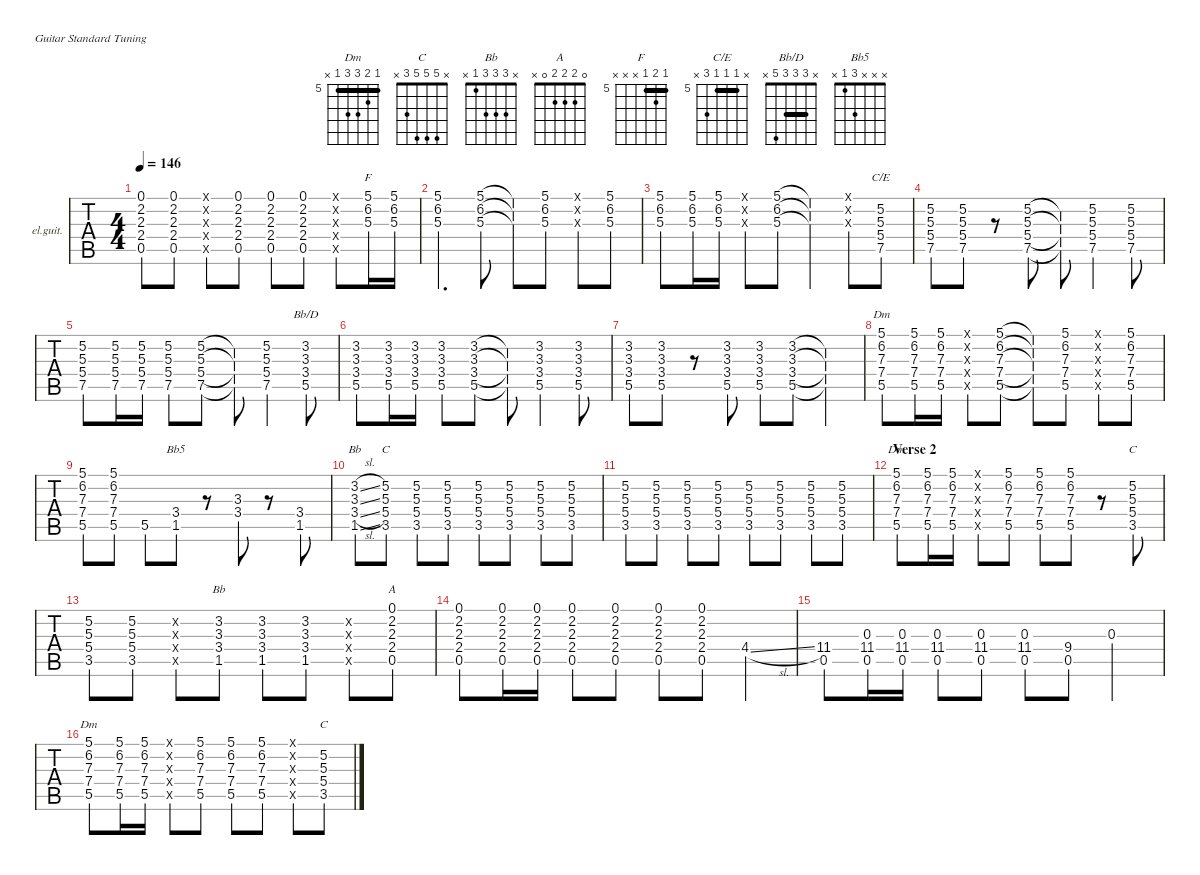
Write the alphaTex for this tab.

\hideDynamics
\bracketExtendMode nobrackets
\firstSystemTrackNameOrientation horizontal
\otherSystemsTrackNameOrientation horizontal
\track ("David - Strat" "el.guit.") {instrument electricguitarclean}
\staff {tabs}
\tuning (E4 B3 G3 D3 A2 E2)
\chord ("Dm" 5 6 7 7 5 x) {firstfret 5 showfingering false barre 5}
\chord ("C" x 5 5 5 3 x) {showfingering false}
\chord ("Bb" x 3 3 3 1 x) {showfingering false}
\chord ("A" 0 2 2 2 0 x) {showfingering false}
\chord ("F" 5 6 5 x x x) {firstfret 5 showfingering false barre 5}
\chord ("C/E" x 5 5 5 7 x) {firstfret 5 showfingering false barre (5 5)}
\chord ("Bb/D" x 3 3 3 5 x) {showfingering false barre (3 3)}
\chord ("Bb5" x x x 3 1 x) {showfingering false}
\ts (4 4)
\scale
1.10621
\tempo 146
\accidentals auto
\clef g2
\ottava regular
\simile none
\ks dminor
(0.1{acc forcenatural} 2.2{acc b} 2.3{acc forcenatural} 2.4{acc forcenatural} 0.5{acc forcenatural}).8{dy f} (0.1{acc forcenatural} 2.2{acc b} 2.3{acc forcenatural} 2.4{acc forcenatural} 0.5{acc forcenatural}).8 (0.1{st x acc forcenatural} 2.2{st x acc b} 2.3{st x acc forcenatural} 2.4{st x acc forcenatural} 0.5{st x acc forcenatural}).8 (0.1{acc forcenatural} 2.2{acc b} 2.3{acc forcenatural} 2.4{acc forcenatural} 0.5{acc forcenatural}).8 (0.1{acc forcenatural} 2.2{acc b} 2.3{acc forcenatural} 2.4{acc forcenatural} 0.5{acc forcenatural}).8 (0.1{st acc forcenatural} 2.2{st acc b} 2.3{st acc forcenatural} 2.4{st acc forcenatural} 0.5{st acc forcenatural}).8 (0.1{st x acc forcenatural} 2.2{st x acc b} 2.3{st x acc forcenatural} 2.4{st x acc forcenatural} 0.5{st x acc forcenatural}).8 (5.1{acc forcenatural} 6.2{acc forcenatural} 5.3{acc forcenatural}).16{ch "F" beam Up} (5.1{acc forcenatural} 6.2{acc forcenatural} 5.3{acc forcenatural}).16{beam Up} |
\scale
0.938505 (5.1{acc forcenatural} 6.2{acc forcenatural} 5.3{acc forcenatural}).4{d beam Down} (5.1{acc forcenatural} 6.2{acc forcenatural} 5.3{acc forcenatural}).8{beam Down} (5.1{t acc forcenatural} 6.2{t acc forcenatural} 5.3{t acc forcenatural}).8{beam Down} (5.1{acc forcenatural} 6.2{acc forcenatural} 5.3{acc forcenatural}).8{beam Down} (5.1{x acc forcenatural} 6.2{x acc forcenatural} 5.3{x acc forcenatural}).8{beam Down} (5.1{acc forcenatural} 6.2{acc forcenatural} 5.3{acc forcenatural}).8{beam Down} |
(5.1{acc forcenatural} 6.2{acc forcenatural} 5.3{acc forcenatural}).8{beam Down} (5.1{acc forcenatural} 6.2{acc forcenatural} 5.3{acc forcenatural}).16{beam Down} (5.1{acc forcenatural} 6.2{acc forcenatural} 5.3{acc forcenatural}).16{beam Down} (5.1{st x acc forcenatural} 6.2{st x acc forcenatural} 5.3{st x acc forcenatural}).8{beam Down} (5.1{acc forcenatural} 6.2{acc forcenatural} 5.3{acc forcenatural}).8{beam Down} (5.1{t acc forcenatural} 6.2{t acc forcenatural} 5.3{t acc forcenatural}).4{beam Down} (5.1{x acc forcenatural} 6.2{x acc forcenatural} 5.3{x acc forcenatural}).8{beam Down} (5.2{acc forcenatural} 5.3{acc forcenatural} 5.4{acc forcenatural} 7.5{acc forcenatural}).8{ch "C/E" beam Down} |
(5.2{acc forcenatural} 5.3{acc forcenatural} 5.4{acc forcenatural} 7.5{acc forcenatural}).8{beam Up} (5.2{acc forcenatural} 5.3{acc forcenatural} 5.4{acc forcenatural} 7.5{acc forcenatural}).8{beam Up} r.8{beam Up} (5.2{acc forcenatural} 5.3{acc forcenatural} 5.4{acc forcenatural} 7.5{acc forcenatural}).8{beam Up} (5.2{t acc forcenatural} 5.3{t acc forcenatural} 5.4{t acc forcenatural} 7.5{t acc forcenatural}).8{beam Up} (5.2{acc forcenatural} 5.3{acc forcenatural} 5.4{acc forcenatural} 7.5{acc forcenatural}).4{beam Up} (5.2{acc forcenatural} 5.3{acc forcenatural} 5.4{acc forcenatural} 7.5{acc forcenatural}).8{beam Up} |
(5.2{acc forcenatural} 5.3{acc forcenatural} 5.4{acc forcenatural} 7.5{acc forcenatural}).8{beam Up} (5.2{acc forcenatural} 5.3{acc forcenatural} 5.4{acc forcenatural} 7.5{acc forcenatural}).16{beam Up} (5.2{acc forcenatural} 5.3{acc forcenatural} 5.4{acc forcenatural} 7.5{acc forcenatural}).16{beam Up} (5.2{st acc forcenatural} 5.3{st acc forcenatural} 5.4{st acc forcenatural} 7.5{st acc forcenatural}).8{beam Up} (5.2{acc forcenatural} 5.3{acc forcenatural} 5.4{acc forcenatural} 7.5{acc forcenatural}).8{beam Up} (5.2{t acc forcenatural} 5.3{t acc forcenatural} 5.4{t acc forcenatural} 7.5{t acc forcenatural}).8{beam Up} (5.2{acc forcenatural} 5.3{acc forcenatural} 5.4{acc forcenatural} 7.5{acc forcenatural}).4{beam Up} (3.2{acc forcenatural} 3.3{acc b} 3.4{acc forcenatural} 5.5{acc forcenatural}).8{ch "Bb/D"} |
\scale
1.22627 (3.2{acc forcenatural} 3.3{acc b} 3.4{acc forcenatural} 5.5{acc forcenatural}).8 (3.2{acc forcenatural} 3.3{acc b} 3.4{acc forcenatural} 5.5{acc forcenatural}).16 (3.2{acc forcenatural} 3.3{acc b} 3.4{acc forcenatural} 5.5{acc forcenatural}).16 (3.2{st acc forcenatural} 3.3{st acc b} 3.4{st acc forcenatural} 5.5{st acc forcenatural}).8 (3.2{acc forcenatural} 3.3{acc b} 3.4{acc forcenatural} 5.5{acc forcenatural}).8 (3.2{t acc forcenatural} 3.3{t acc b} 3.4{t acc forcenatural} 5.5{t acc forcenatural}).8 (3.2{acc forcenatural} 3.3{acc b} 3.4{acc forcenatural} 5.5{acc forcenatural}).4 (3.2{acc forcenatural} 3.3{acc b} 3.4{acc forcenatural} 5.5{acc forcenatural}).8 |
\scale
0.948995 (3.2{acc forcenatural} 3.3{acc b} 3.4{acc forcenatural} 5.5{acc forcenatural}).8 (3.2{acc forcenatural} 3.3{acc b} 3.4{acc forcenatural} 5.5{acc forcenatural}).8 r.8{beam Up} (3.2{acc forcenatural} 3.3{acc b} 3.4{acc forcenatural} 5.5{acc forcenatural}).8 (3.2{acc forcenatural} 3.3{acc b} 3.4{acc forcenatural} 5.5{acc forcenatural}).8 (3.2{acc forcenatural} 3.3{acc b} 3.4{acc forcenatural} 5.5{acc forcenatural}).8 (3.2{t acc forcenatural} 3.3{t acc b} 3.4{t acc forcenatural} 5.5{t acc forcenatural}).4 |
\scale
0.824739 (5.1{acc forcenatural} 6.2{acc forcenatural} 7.3{acc forcenatural} 7.4{acc forcenatural} 5.5{acc forcenatural}).8{ch "Dm" beam Down} (5.1{acc forcenatural} 6.2{acc forcenatural} 7.3{acc forcenatural} 7.4{acc forcenatural} 5.5{acc forcenatural}).16{beam Down} (5.1{acc forcenatural} 6.2{acc forcenatural} 7.3{acc forcenatural} 7.4{acc forcenatural} 5.5{acc forcenatural}).16{beam Down} (5.1{st x acc forcenatural} 6.2{st x acc forcenatural} 7.3{st x acc forcenatural} 7.4{st x acc forcenatural} 5.5{st x acc forcenatural}).8{beam Down} (5.1{acc forcenatural} 6.2{acc forcenatural} 7.3{acc forcenatural} 7.4{acc forcenatural} 5.5{acc forcenatural}).8{beam Down} (5.1{t acc forcenatural} 6.2{t acc forcenatural} 7.3{t acc forcenatural} 7.4{t acc forcenatural} 5.5{t acc forcenatural}).8{beam Down} (5.1{acc forcenatural} 6.2{acc forcenatural} 7.3{acc forcenatural} 7.4{acc forcenatural} 5.5{acc forcenatural}).8{beam Down} (5.1{x acc forcenatural} 6.2{x acc forcenatural} 7.3{x acc forcenatural} 7.4{x acc forcenatural} 5.5{x acc forcenatural}).8{beam Down} (5.1{acc forcenatural} 6.2{acc forcenatural} 7.3{acc forcenatural} 7.4{acc forcenatural} 5.5{acc forcenatural}).8{beam Down} |
(5.1{acc forcenatural} 6.2{acc forcenatural} 7.3{acc forcenatural} 7.4{acc forcenatural} 5.5{acc forcenatural}).8{beam Down} (5.1{acc forcenatural} 6.2{acc forcenatural} 7.3{acc forcenatural} 7.4{acc forcenatural} 5.5{acc forcenatural}).8{beam Down} 5.5{st acc forcenatural}.8{beam Up} (3.4{st acc forcenatural} 1.5{st acc b}).8{ch "Bb5"} r.8{beam Up} (3.3{st acc b} 3.4{st acc forcenatural}).8 r.8{beam Up} (3.4{st acc forcenatural} 1.5{st acc b}).8 |
(3.2{sl acc forcenatural} 3.3{sl acc b} 3.4{sl acc forcenatural} 1.5{sl acc b}).8{ch "Bb"} (5.2{acc forcenatural} 5.3{acc forcenatural} 5.4{acc forcenatural} 3.5{acc forcenatural}).8{ch "C" beam Up} (5.2{acc forcenatural} 5.3{acc forcenatural} 5.4{acc forcenatural} 3.5{acc forcenatural}).8{beam Up} (5.2{acc forcenatural} 5.3{acc forcenatural} 5.4{acc forcenatural} 3.5{acc forcenatural}).8{beam Up} (5.2{acc forcenatural} 5.3{acc forcenatural} 5.4{acc forcenatural} 3.5{acc forcenatural}).8{beam Up} (5.2{acc forcenatural} 5.3{acc forcenatural} 5.4{acc forcenatural} 3.5{acc forcenatural}).8{beam Up} (5.2{acc forcenatural} 5.3{acc forcenatural} 5.4{acc forcenatural} 3.5{acc forcenatural}).8{beam Up} (5.2{acc forcenatural} 5.3{acc forcenatural} 5.4{acc forcenatural} 3.5{acc forcenatural}).8{beam Up} |
(5.2{acc forcenatural} 5.3{acc forcenatural} 5.4{acc forcenatural} 3.5{acc forcenatural}).8{beam Up} (5.2{acc forcenatural} 5.3{acc forcenatural} 5.4{acc forcenatural} 3.5{acc forcenatural}).8{beam Up} (5.2{acc forcenatural} 5.3{acc forcenatural} 5.4{acc forcenatural} 3.5{acc forcenatural}).8{beam Up} (5.2{acc forcenatural} 5.3{acc forcenatural} 5.4{acc forcenatural} 3.5{acc forcenatural}).8{beam Up} (5.2{acc forcenatural} 5.3{acc forcenatural} 5.4{acc forcenatural} 3.5{acc forcenatural}).8{beam Up} (5.2{acc forcenatural} 5.3{acc forcenatural} 5.4{acc forcenatural} 3.5{acc forcenatural}).8{beam Up} (5.2{acc forcenatural} 5.3{acc forcenatural} 5.4{acc forcenatural} 3.5{acc forcenatural}).8{beam Up} (5.2{acc forcenatural} 5.3{acc forcenatural} 5.4{acc forcenatural} 3.5{acc forcenatural}).8{beam Up} |
\section ("" "Verse 2")
\scale
1.19196 (5.1{acc forcenatural} 6.2{acc forcenatural} 7.3{acc forcenatural} 7.4{acc forcenatural} 5.5{acc forcenatural}).8{ch "Dm" beam Down} (5.1{acc forcenatural} 6.2{acc forcenatural} 7.3{acc forcenatural} 7.4{acc forcenatural} 5.5{acc forcenatural}).16{beam Down} (5.1{acc forcenatural} 6.2{acc forcenatural} 7.3{acc forcenatural} 7.4{acc forcenatural} 5.5{acc forcenatural}).16{beam Down} (5.1{st x acc forcenatural} 6.2{st x acc forcenatural} 7.3{st x acc forcenatural} 7.4{st x acc forcenatural} 5.5{st x acc forcenatural}).8{beam Down} (5.1{acc forcenatural} 6.2{acc forcenatural} 7.3{acc forcenatural} 7.4{acc forcenatural} 5.5{acc forcenatural}).8{beam Down} (5.1{acc forcenatural} 6.2{acc forcenatural} 7.3{acc forcenatural} 7.4{acc forcenatural} 5.5{acc forcenatural}).8{beam Down} (5.1{acc forcenatural} 6.2{acc forcenatural} 7.3{acc forcenatural} 7.4{acc forcenatural} 5.5{acc forcenatural}).8{beam Down} r.8{beam Down} (5.2{acc forcenatural} 5.3{acc forcenatural} 5.4{acc forcenatural} 3.5{acc forcenatural}).8{ch "C" beam Up} |
\scale
0.86031 (5.2{acc forcenatural} 5.3{acc forcenatural} 5.4{acc forcenatural} 3.5{acc forcenatural}).8{beam Up} (5.2{acc forcenatural} 5.3{acc forcenatural} 5.4{acc forcenatural} 3.5{acc forcenatural}).8{beam Up} (5.2{x acc forcenatural} 5.3{x acc forcenatural} 5.4{x acc forcenatural} 3.5{x acc forcenatural}).8{beam Up} (3.2{acc forcenatural} 3.3{acc b} 3.4{acc forcenatural} 1.5{acc b}).8{ch "Bb"} (3.2{acc forcenatural} 3.3{acc b} 3.4{acc forcenatural} 1.5{acc b}).8 (3.2{acc forcenatural} 3.3{acc b} 3.4{acc forcenatural} 1.5{acc b}).8 (3.2{x acc forcenatural} 3.3{x acc b} 3.4{x acc forcenatural} 1.5{x acc b}).8 (0.1{acc forcenatural} 2.2{acc b} 2.3{acc forcenatural} 2.4{acc forcenatural} 0.5{acc forcenatural}).8{ch "A"} |
\scale
0.947732 (0.1{acc forcenatural} 2.2{acc b} 2.3{acc forcenatural} 2.4{acc forcenatural} 0.5{acc forcenatural}).8{dy ff} (0.1{acc forcenatural} 2.2{acc b} 2.3{acc forcenatural} 2.4{acc forcenatural} 0.5{acc forcenatural}).16 (0.1{acc forcenatural} 2.2{acc b} 2.3{acc forcenatural} 2.4{acc forcenatural} 0.5{acc forcenatural}).16 (0.1{st acc forcenatural} 2.2{st acc b} 2.3{st acc forcenatural} 2.4{st acc forcenatural} 0.5{st acc forcenatural}).8 (0.1{acc forcenatural} 2.2{acc b} 2.3{acc forcenatural} 2.4{acc forcenatural} 0.5{acc forcenatural}).8 (0.1{acc forcenatural} 2.2{acc b} 2.3{acc forcenatural} 2.4{acc forcenatural} 0.5{acc forcenatural}).8 (0.1{acc forcenatural} 2.2{acc b} 2.3{acc forcenatural} 2.4{acc forcenatural} 0.5{acc forcenatural}).8 4.4{sl acc b}.4 |
\scale
0.642144 (11.4{acc b} 0.5{acc forcenatural}).8 (0.3{acc forcenatural} 11.4{acc b} 0.5{acc forcenatural}).16 (0.3{acc forcenatural} 11.4{acc b} 0.5{acc forcenatural}).16 (0.3{acc forcenatural} 11.4{acc b} 0.5{acc forcenatural}).8 (0.3{acc forcenatural} 11.4{acc b} 0.5{acc forcenatural}).8 (0.3{acc forcenatural} 11.4{acc b} 0.5{acc forcenatural}).8 (9.4{acc forcenatural} 0.5{acc forcenatural}).8{beam Up} 0.3{acc forcenatural}.4{beam Up} |
\scale
1.08059 (5.1{acc forcenatural} 6.2{acc forcenatural} 7.3{acc forcenatural} 7.4{acc forcenatural} 5.5{acc forcenatural}).8{ch "Dm" dy f beam Down} (5.1{acc forcenatural} 6.2{acc forcenatural} 7.3{acc forcenatural} 7.4{acc forcenatural} 5.5{acc forcenatural}).16{beam Down} (5.1{acc forcenatural} 6.2{acc forcenatural} 7.3{acc forcenatural} 7.4{acc forcenatural} 5.5{acc forcenatural}).16{beam Down} (5.1{st x acc forcenatural} 6.2{st x acc forcenatural} 7.3{st x acc forcenatural} 7.4{st x acc forcenatural} 5.5{st x acc forcenatural}).8{beam Down} (5.1{acc forcenatural} 6.2{acc forcenatural} 7.3{acc forcenatural} 7.4{acc forcenatural} 5.5{acc forcenatural}).8{beam Down} (5.1{acc forcenatural} 6.2{acc forcenatural} 7.3{acc forcenatural} 7.4{acc forcenatural} 5.5{acc forcenatural}).8{beam Down} (5.1{acc forcenatural} 6.2{acc forcenatural} 7.3{acc forcenatural} 7.4{acc forcenatural} 5.5{acc forcenatural}).8{beam Down} (5.1{x acc forcenatural} 6.2{x acc forcenatural} 7.3{x acc forcenatural} 7.4{x acc forcenatural} 5.5{x acc forcenatural}).8{beam Up} (5.2{acc forcenatural} 5.3{acc forcenatural} 5.4{acc forcenatural} 3.5{acc forcenatural}).8{ch "C" beam Up}
